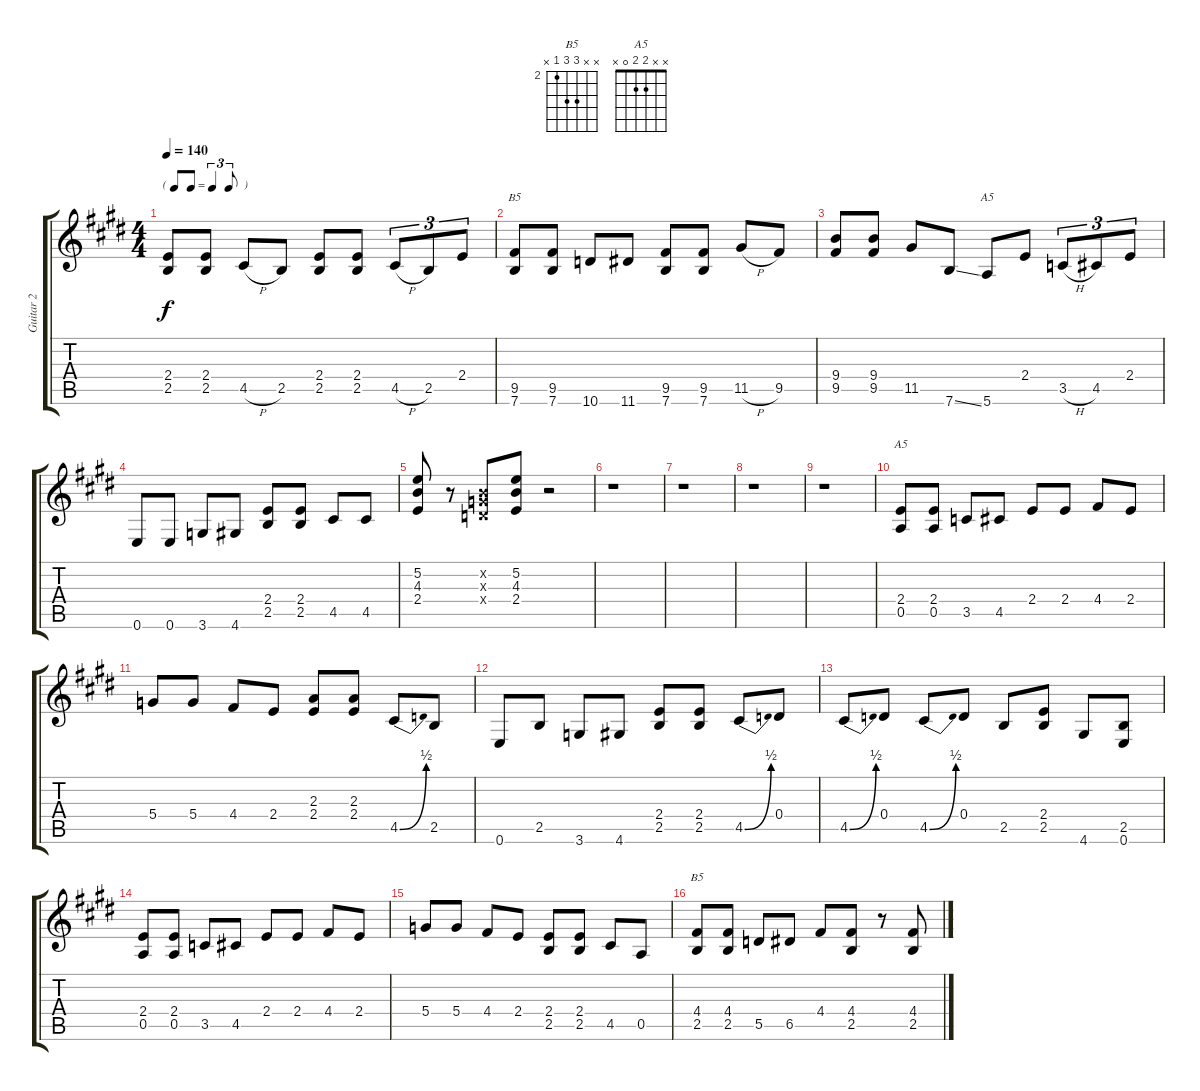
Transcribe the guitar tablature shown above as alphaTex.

\track ("Guitar 2" "Guitar 2") {instrument acousticguitarsteel}
\staff {score tabs}
\tuning (E4 B3 G3 D3 A2 E2) {hide}
\chord ("B5" x x x 9 9 7) {firstfret 7}
\chord ("A5" x x x x 7 5) {firstfret 5}
\chord ("A5" x x 2 2 0 x)
\chord ("B5" x x 4 4 2 x) {firstfret 2}
\ts (4 4)
\tf triplet8th
\tempo 140
\clef g2
\ks e
(2.4 2.5).8{dy f} (2.4 2.5).8 4.5{h}.8 2.5.8 (2.4 2.5).8 (2.4 2.5).8 4.5{h}.8{tu (3 2)} 2.5.8{tu (3 2)} 2.4.8{tu (3 2)} |
(9.5 7.6).8{ch "B5"} (9.5 7.6).8 10.6.8 11.6.8 (9.5 7.6).8 (9.5 7.6).8 11.5{h}.8 9.5.8 |
(9.4 9.5).8 (9.4 9.5).8 11.5.8 7.6{ss}.8 5.6.8{ch "A5"} 2.4.8 3.5{h}.8{tu (3 2)} 4.5.8{tu (3 2)} 2.4.8{tu (3 2)} |
0.6.8 0.6.8 3.6.8 4.6.8 (2.4 2.5).8 (2.4 2.5).8 4.5.8 4.5.8 |
(5.2 4.3 2.4).8 r.8 (0.2{x} 0.3{x} 0.4{x}).8 (5.2 4.3 2.4).8 r.2 |
r.1 |
r.1 |
r.1 |
r.1 |
(2.4 0.5).8{ch "A5"} (2.4 0.5).8 3.5.8 4.5.8 2.4.8 2.4.8 4.4.8 2.4.8 |
5.4.8 5.4.8 4.4.8 2.4.8 (2.3 2.4).8 (2.3 2.4).8 4.5{be (bend 0 0 60 2)}.8 2.5.8 |
0.6.8 2.5.8 3.6.8 4.6.8 (2.4 2.5).8 (2.4 2.5).8 4.5{be (bend 0 0 60 2)}.8 0.4.8 |
4.5{be (bend 0 0 60 2)}.8 0.4.8 4.5{be (bend 0 0 60 2)}.8 0.4.8 2.5.8 (2.4 2.5).8 4.6.8 (2.5 0.6).8 |
(2.4 0.5).8 (2.4 0.5).8 3.5.8 4.5.8 2.4.8 2.4.8 4.4.8 2.4.8 |
5.4.8 5.4.8 4.4.8 2.4.8 (2.4 2.5).8 (2.4 2.5).8 4.5.8 0.5.8 |
(4.4 2.5).8{ch "B5"} (4.4 2.5).8 5.5.8 6.5.8 4.4.8 (4.4 2.5).8 r.8 (4.4 2.5).8
